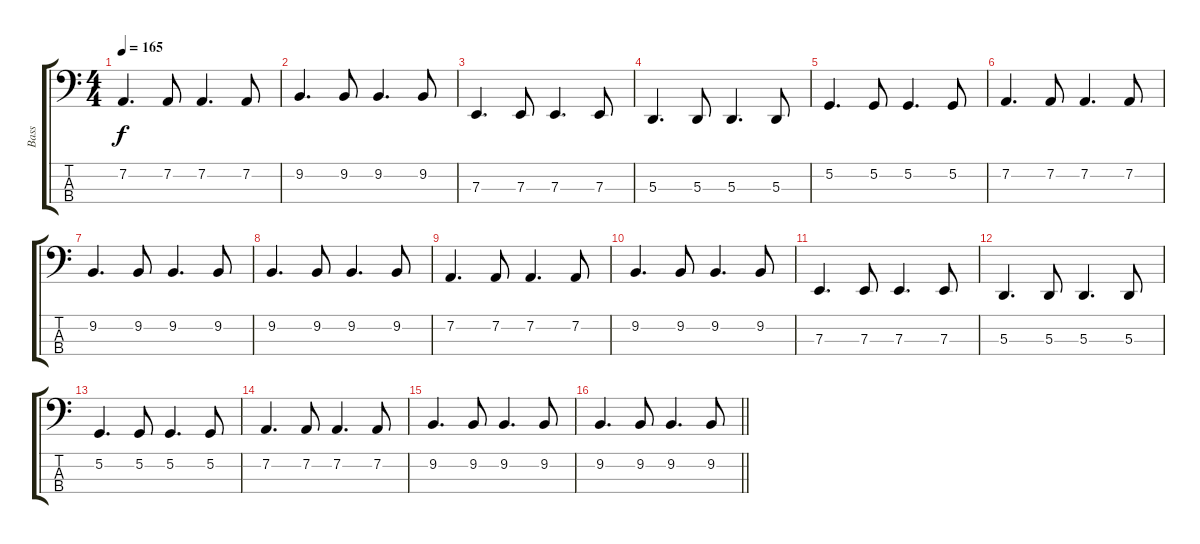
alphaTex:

\track ("Bass" "Bass") {instrument synthvoice}
\staff {score tabs}
\tuning (G2 D2 A1 E1) {hide}
\ts (4 4)
\tempo 165
\clef f4
\ks c
7.2.4{d dy f} 7.2.8 7.2.4{d} 7.2.8 |
9.2.4{d} 9.2.8 9.2.4{d} 9.2.8 |
7.3.4{d} 7.3.8 7.3.4{d} 7.3.8 |
5.3.4{d} 5.3.8 5.3.4{d} 5.3.8 |
5.2.4{d} 5.2.8 5.2.4{d} 5.2.8 |
7.2.4{d} 7.2.8 7.2.4{d} 7.2.8 |
9.2.4{d} 9.2.8 9.2.4{d} 9.2.8 |
9.2.4{d} 9.2.8 9.2.4{d} 9.2.8 |
7.2.4{d} 7.2.8 7.2.4{d} 7.2.8 |
9.2.4{d} 9.2.8 9.2.4{d} 9.2.8 |
7.3.4{d} 7.3.8 7.3.4{d} 7.3.8 |
5.3.4{d} 5.3.8 5.3.4{d} 5.3.8 |
5.2.4{d} 5.2.8 5.2.4{d} 5.2.8 |
7.2.4{d} 7.2.8 7.2.4{d} 7.2.8 |
9.2.4{d} 9.2.8 9.2.4{d} 9.2.8 |
\barLineRight lightlight
9.2.4{d} 9.2.8 9.2.4{d} 9.2.8
